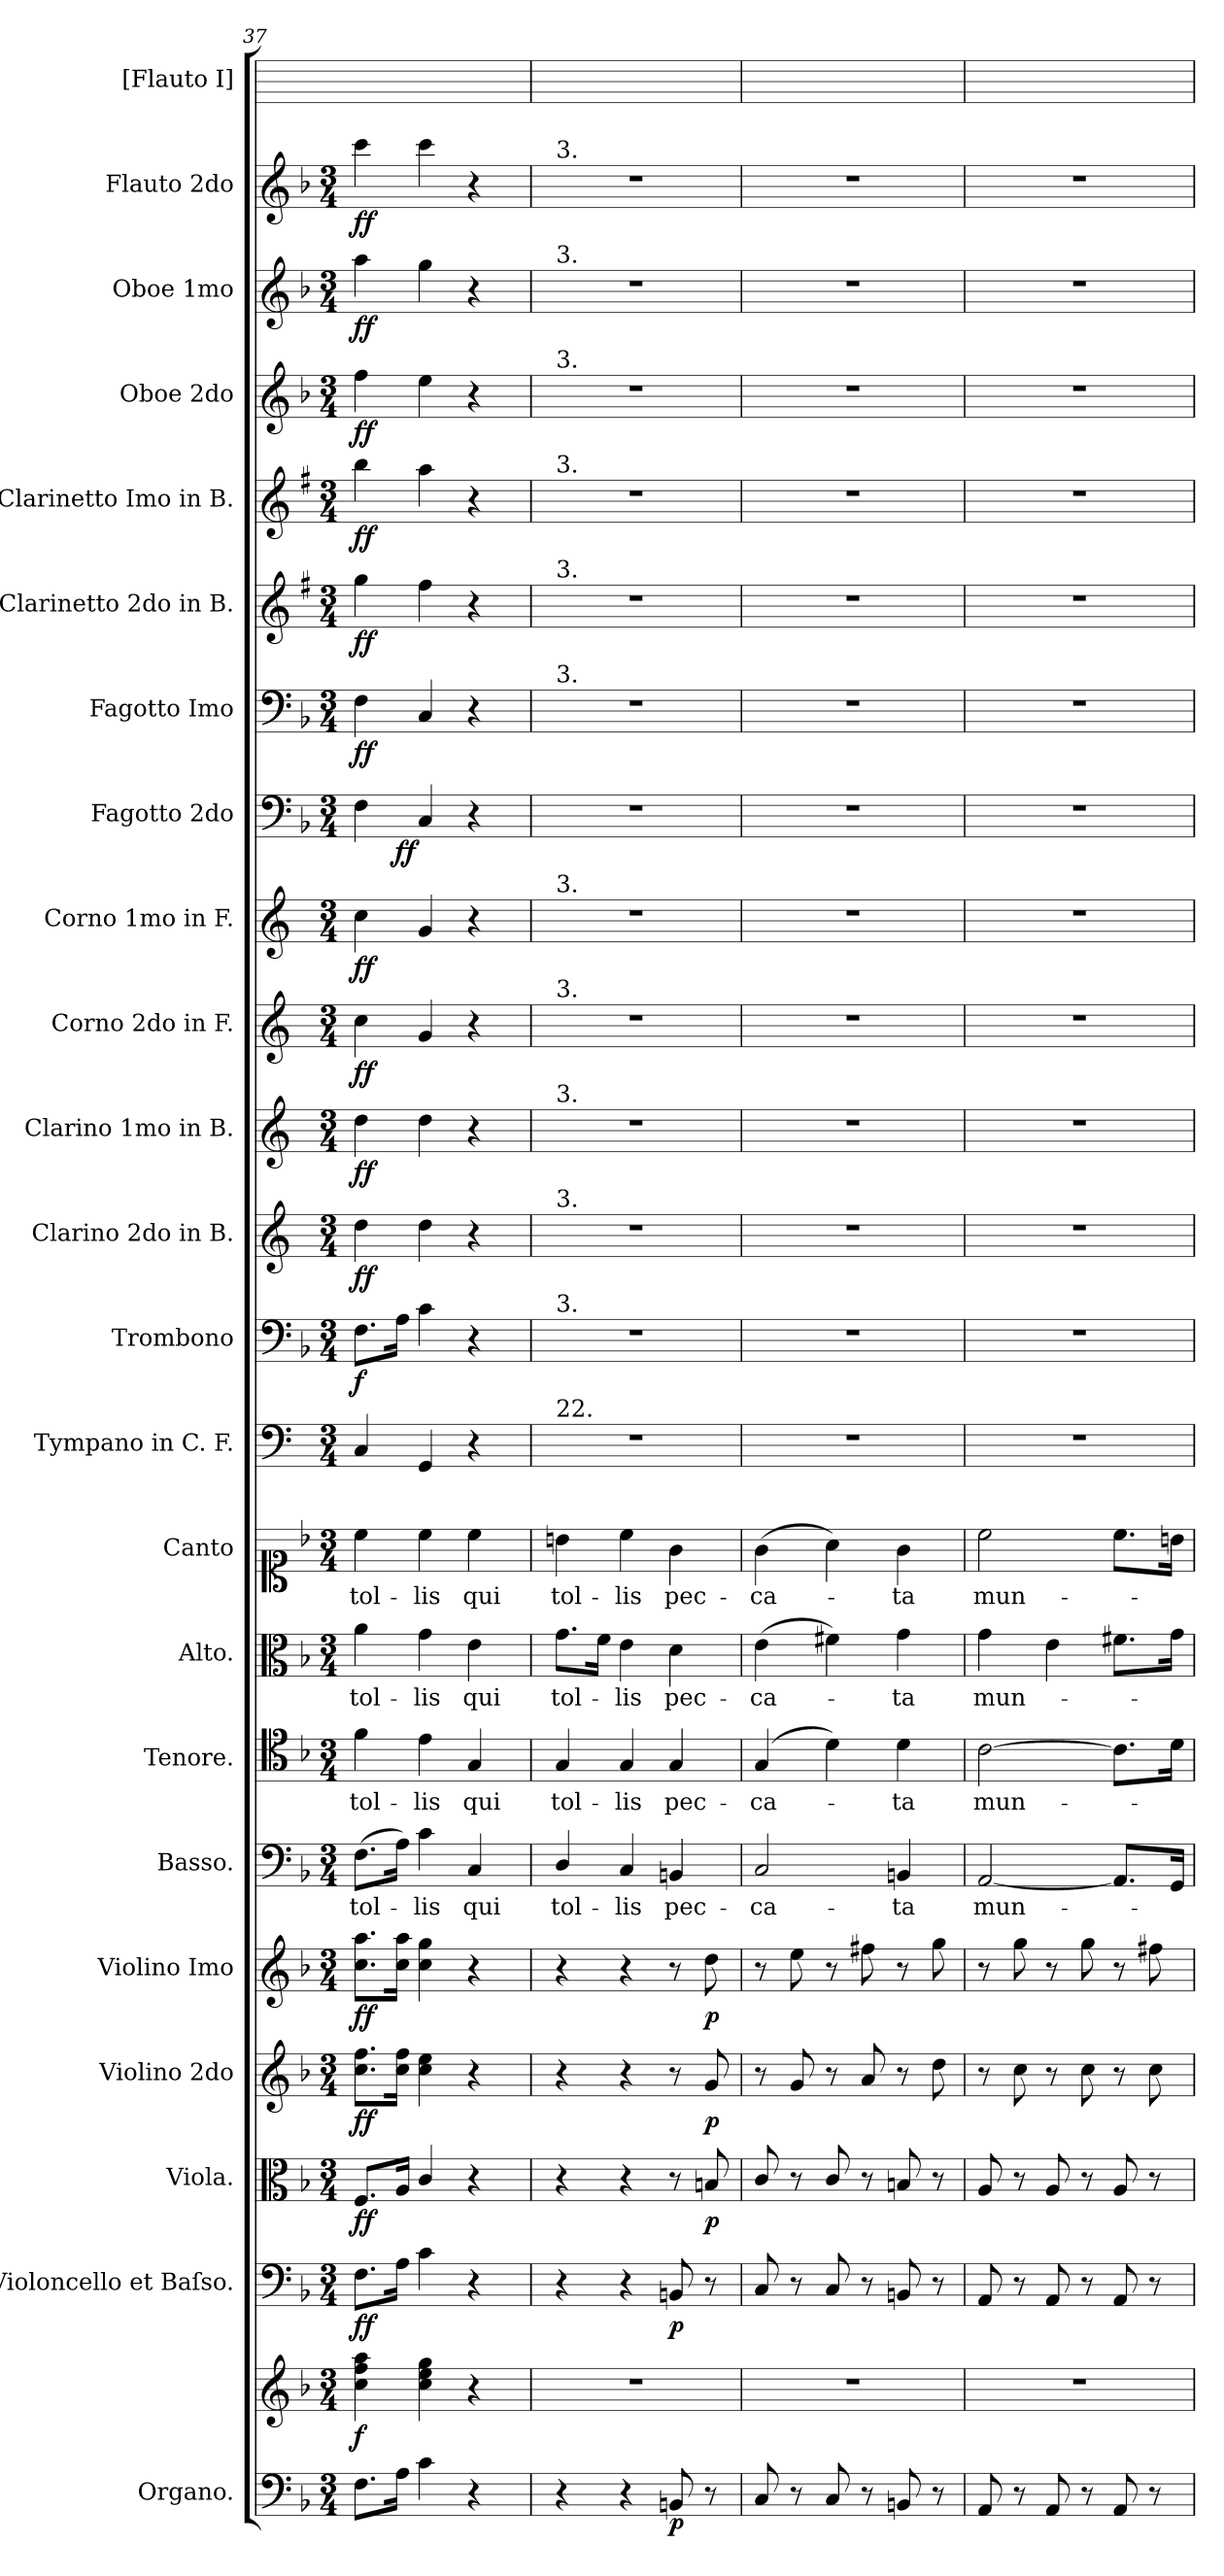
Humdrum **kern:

**kern	**kern	**dynam	**kern	**dynam	**kern	**dynam	**kern	**dynam	**kern	**dynam	**kern	**text	**kern	**text	**kern	**text	**kern	**text	**kern	**kern	**dynam	**kern	**dynam	**kern	**dynam	**kern	**dynam	**kern	**dynam	**kern	**dynam	**kern	**dynam	**kern	**dynam	**kern	**dynam	**kern	**dynam	**kern	**dynam	**kern	**dynam	**kern
*part23	*part23	*part23	*part22	*part22	*part21	*part21	*part20	*part20	*part19	*part19	*part18	*part18	*part17	*part17	*part16	*part16	*part15	*part15	*part14	*part13	*part13	*part12	*part12	*part11	*part11	*part10	*part10	*part9	*part9	*part8	*part8	*part7	*part7	*part6	*part6	*part5	*part5	*part4	*part4	*part3	*part3	*part2	*part2	*part1
*staff24	*staff23	*staff23/24	*staff22	*staff22	*staff21	*staff21	*staff20	*staff20	*staff19	*staff19	*staff18	*staff18	*staff17	*staff17	*staff16	*staff16	*staff15	*staff15	*staff14	*staff13	*staff13	*staff12	*staff12	*staff11	*staff11	*staff10	*staff10	*staff9	*staff9	*staff8	*staff8	*staff7	*staff7	*staff6	*staff6	*staff5	*staff5	*staff4	*staff4	*staff3	*staff3	*staff2	*staff2	*staff1
*I"Organo.	*	*	*I"Violoncello et Baſso.	*	*I"Viola.	*	*I"Violino 2do	*	*I"Violino Imo	*	*I"Basso.	*	*I"Tenore.	*	*I"Alto.	*	*I"Canto	*	*I"Tympano in C. F.	*I"Trombono	*	*I"Clarino 2do in B.	*	*I"Clarino 1mo in B.	*	*I"Corno 2do in F.	*	*I"Corno 1mo in F.	*	*I"Fagotto 2do	*	*I"Fagotto Imo	*	*I"Clarinetto 2do in B.	*	*I"Clarinetto Imo in B.	*	*I"Oboe 2do	*	*I"Oboe 1mo	*	*I"Flauto 2do	*	*I"[Flauto I]
*I'org	*	*	*I'vlc|cb	*	*I'vla	*	*I'vl 2	*	*I'vl 1	*	*I'B	*	*I'T	*	*I'A	*	*I'S	*	*I'timp	*I'trb	*	*I'clno 2 in B|b	*	*I'clno 1 in B|b	*	*I'cor 2 in F	*	*I'cor 1 in F	*	*I'fag 2	*	*I'fag 1	*	*I'cl 2 in B|b	*	*I'cl 1 in B|b	*	*I'ob 2	*	*I'ob 1	*	*I'fl 2	*	*I'fl 1
*clefF4	*clefG2	*	*clefF4	*	*clefC3	*	*clefG2	*	*clefG2	*	*clefF4	*	*clefC4	*	*clefC3	*	*clefC1	*	*clefF4	*clefF4	*	*clefG2	*	*clefG2	*	*clefG2	*	*clefG2	*	*clefF4	*	*clefF4	*	*clefG2	*	*clefG2	*	*clefG2	*	*clefG2	*	*clefG2	*	*
*	*	*	*	*	*	*	*	*	*	*	*	*	*	*	*	*	*	*	*ITrd-3c-5	*	*	*ITrd1c2	*	*ITrd1c2	*	*ITrd4c7	*	*ITrd4c7	*	*	*	*	*	*ITrd1c2	*	*ITrd1c2	*	*	*	*	*	*	*	*
*k[b-]	*k[b-]	*	*k[b-]	*	*k[b-]	*	*k[b-]	*	*k[b-]	*	*k[b-]	*	*k[b-]	*	*k[b-]	*	*k[b-]	*	*k[b-]	*k[b-]	*	*k[b-e-]	*	*k[b-e-]	*	*k[b-]	*	*k[b-]	*	*k[b-]	*	*k[b-]	*	*k[b-]	*	*k[b-]	*	*k[b-]	*	*k[b-]	*	*k[b-]	*	*
*F:	*F:	*	*F:	*	*F:	*	*F:	*	*F:	*	*F:	*	*F:	*	*F:	*	*F:	*	*	*F:	*	*	*	*	*	*	*	*	*	*F:	*	*F:	*	*F:	*	*F:	*	*F:	*	*F:	*	*F:	*	*
*M3/4	*M3/4	*	*M3/4	*	*M3/4	*	*M3/4	*	*M3/4	*	*M3/4	*	*M3/4	*	*M3/4	*	*M3/4	*	*M3/4	*M3/4	*	*M3/4	*	*M3/4	*	*M3/4	*	*M3/4	*	*M3/4	*	*M3/4	*	*M3/4	*	*M3/4	*	*M3/4	*	*M3/4	*	*M3/4	*	*
=37	=37	=37	=37	=37	=37	=37	=37	=37	=37	=37	=37	=37	=37	=37	=37	=37	=37	=37	=37	=37	=37	=37	=37	=37	=37	=37	=37	=37	=37	=37	=37	=37	=37	=37	=37	=37	=37	=37	=37	=37	=37	=37	=37	=37
!	!	!LO:DY:b	!	!	!	!LO:DY:b	!	!LO:DY:b	!	!LO:DY:b	!	!	!	!	!	!	!	!	!	!	!	!	!	!	!	!	!	!	!	!	!	!	!	!	!	!	!	!	!	!	!	!	!	!
*	*	*	*	*	*	*	*	*	*	*	*	*	*	*	*	*	*	*	*	*	*	*	*	*	*	*	*	*	*	*^	*	*	*	*	*	*	*	*	*	*	*	*	*	*
8.F\L	4cc\ 4ff\ 4aa\	f	8.F\L	ff	8.F/L	ff	8.cc\ 8.ff\L	ff	8.cc\ 8.aa\L	ff	(8.F\L	tol-	4f\	tol-	4a\	tol-	4cc\	tol-	4F/	8.F\L	f	4cc\	ff	4cc\	ff	4f\	ff	4f\	ff	4F\	8.ryy	.	4F\	ff	4ff\	ff	4aa\	ff	4ff\	ff	4aa\	ff	4ccc\	ff	2.ryy
16A\Jk	.	.	16A\Jk	.	16A/Jk	.	16cc\ 16ff\Jk	.	16cc\ 16aa\Jk	.	16A\Jk)	.	.	.	.	.	.	.	.	16A\Jk	.	.	.	.	.	.	.	.	.	.	2ryy	ff	.	.	.	.	.	.	.	.	.	.	.	.	.
4c\	4cc\ 4ee\ 4gg\	.	4c\	.	4c/	.	4cc\ 4ee\	.	4cc\ 4gg\	.	4c\	-lis	4e\	-lis	4g\	-lis	4cc\	-lis	4C/	4c\	.	4cc\	.	4cc\	.	4c/	.	4c/	.	4C/	.	.	4C/	.	4ee\	.	4gg\	.	4ee\	.	4gg\	.	4ccc\	.	.
4r	4r	.	4r	.	4r	.	4r	.	4r	.	4C/	qui	4G/	qui	4e\	qui	4cc\	qui	4r	4r	.	4r	.	4r	.	4r	.	4r	.	4r	.	.	4r	.	4r	.	4r	.	4r	.	4r	.	4r	.	.
.	.	.	.	.	.	.	.	.	.	.	.	.	.	.	.	.	.	.	.	.	.	.	.	.	.	.	.	.	.	.	16ryy	.	.	.	.	.	.	.	.	.	.	.	.	.	.
=38	=38	=38	=38	=38	=38	=38	=38	=38	=38	=38	=38	=38	=38	=38	=38	=38	=38	=38	=38	=38	=38	=38	=38	=38	=38	=38	=38	=38	=38	=38	=38	=38	=38	=38	=38	=38	=38	=38	=38	=38	=38	=38	=38	=38	=38
!	!	!	!	!	!	!	!	!	!	!	!	!	!	!	!	!	!	!	!	!	!	!	!	!	!	!	!	!	!	!	!	!	!	!	!	!	!	!	!	!	!	!	!LO:TX:a:t=3.	!	!
!	!	!	!	!	!	!	!	!	!	!	!	!	!	!	!	!	!	!	!	!	!	!	!	!	!	!	!	!	!	!	!	!	!	!	!	!	!	!	!	!	!LO:TX:a:t=3.	!	!	!	!
!	!	!	!	!	!	!	!	!	!	!	!	!	!	!	!	!	!	!	!	!	!	!	!	!	!	!	!	!	!	!	!	!	!	!	!	!	!	!	!LO:TX:a:t=3.	!	!	!	!	!	!
!	!	!	!	!	!	!	!	!	!	!	!	!	!	!	!	!	!	!	!	!	!	!	!	!	!	!	!	!	!	!	!	!	!	!	!	!	!LO:TX:a:t=3.	!	!	!	!	!	!	!	!
!	!	!	!	!	!	!	!	!	!	!	!	!	!	!	!	!	!	!	!	!	!	!	!	!	!	!	!	!	!	!	!	!	!	!	!LO:TX:a:t=3.	!	!	!	!	!	!	!	!	!	!
!	!	!	!	!	!	!	!	!	!	!	!	!	!	!	!	!	!	!	!	!	!	!	!	!	!	!	!	!	!	!	!	!	!LO:TX:a:t=3.	!	!	!	!	!	!	!	!	!	!	!	!
!	!	!	!	!	!	!	!	!	!	!	!	!	!	!	!	!	!	!	!	!	!	!	!	!	!	!	!	!	!	!LO:TX:a:t=3.	!	!	!	!	!	!	!	!	!	!	!	!	!	!	!
!	!	!	!	!	!	!	!	!	!	!	!	!	!	!	!	!	!	!	!	!	!	!	!	!	!	!	!	!LO:TX:a:t=3.	!	!	!	!	!	!	!	!	!	!	!	!	!	!	!	!	!
!	!	!	!	!	!	!	!	!	!	!	!	!	!	!	!	!	!	!	!	!	!	!	!	!	!	!LO:TX:a:t=3.	!	!	!	!	!	!	!	!	!	!	!	!	!	!	!	!	!	!	!
!	!	!	!	!	!	!	!	!	!	!	!	!	!	!	!	!	!	!	!	!	!	!	!	!LO:TX:a:t=3.	!	!	!	!	!	!	!	!	!	!	!	!	!	!	!	!	!	!	!	!	!
!	!	!	!	!	!	!	!	!	!	!	!	!	!	!	!	!	!	!	!	!	!	!LO:TX:a:t=3.	!	!	!	!	!	!	!	!	!	!	!	!	!	!	!	!	!	!	!	!	!	!	!
!	!	!	!	!	!	!	!	!	!	!	!	!	!	!	!	!	!	!	!	!LO:TX:a:t=3.	!	!	!	!	!	!	!	!	!	!	!	!	!	!	!	!	!	!	!	!	!	!	!	!	!
!	!	!	!	!	!	!	!	!	!	!	!	!	!	!	!	!	!	!	!LO:TX:a:t=22.	!	!	!	!	!	!	!	!	!	!	!	!	!	!	!	!	!	!	!	!	!	!	!	!	!	!
*	*	*	*	*	*	*	*	*	*	*	*	*	*	*	*	*	*	*	*	*	*	*	*	*	*	*	*	*	*	*v	*v	*	*	*	*	*	*	*	*	*	*	*	*	*	*
4r	2.r	.	4r	.	4r	.	4r	.	4r	.	4D/	tol-	4G/	tol-	8.g\L	tol-	4bn\	tol-	2.r	2.r	.	2.r	.	2.r	.	2.r	.	2.r	.	2.r	.	2.r	.	2.r	.	2.r	.	2.r	.	2.r	.	2.r	.	2.ryy
.	.	.	.	.	.	.	.	.	.	.	.	.	.	.	16f\Jk	.	.	.	.	.	.	.	.	.	.	.	.	.	.	.	.	.	.	.	.	.	.	.	.	.	.	.	.	.
4r	.	.	4r	.	4r	.	4r	.	4r	.	4C/	-lis	4G/	-lis	4e\	-lis	4cc\	-lis	.	.	.	.	.	.	.	.	.	.	.	.	.	.	.	.	.	.	.	.	.	.	.	.	.	.
!	!	!LO:DY:b=2	!	!	!	!	!	!	!	!	!	!	!	!	!	!	!	!	!	!	!	!	!	!	!	!	!	!	!	!	!	!	!	!	!	!	!	!	!	!	!	!	!	!
8BBn/	.	p	8BBn/	p	8r	.	8r	.	8r	.	4BBn/	pec-	4G/	pec-	4d\	pec-	4g\	pec-	.	.	.	.	.	.	.	.	.	.	.	.	.	.	.	.	.	.	.	.	.	.	.	.	.	.
!	!	!	!	!	!	!LO:DY:b	!	!LO:DY:b	!	!LO:DY:b	!	!	!	!	!	!	!	!	!	!	!	!	!	!	!	!	!	!	!	!	!	!	!	!	!	!	!	!	!	!	!	!	!	!
8r	.	.	8r	.	8Bn/	p	8g/	p	8dd\	p	.	.	.	.	.	.	.	.	.	.	.	.	.	.	.	.	.	.	.	.	.	.	.	.	.	.	.	.	.	.	.	.	.	.
=39	=39	=39	=39	=39	=39	=39	=39	=39	=39	=39	=39	=39	=39	=39	=39	=39	=39	=39	=39	=39	=39	=39	=39	=39	=39	=39	=39	=39	=39	=39	=39	=39	=39	=39	=39	=39	=39	=39	=39	=39	=39	=39	=39	=39
8C/	2.r	.	8C/	.	8c/	.	8r	.	8r	.	2C/	-ca-	(4G/	-ca-	(4e\	-ca-	(4g\	-ca-	2.r	2.r	.	2.r	.	2.r	.	2.r	.	2.r	.	2.r	.	2.r	.	2.r	.	2.r	.	2.r	.	2.r	.	2.r	.	2.ryy
8r	.	.	8r	.	8r	.	8g/	.	8ee\	.	.	.	.	.	.	.	.	.	.	.	.	.	.	.	.	.	.	.	.	.	.	.	.	.	.	.	.	.	.	.	.	.	.	.
8C/	.	.	8C/	.	8c/	.	8r	.	8r	.	.	.	4d\)	.	4f#X\)	.	4a\)	.	.	.	.	.	.	.	.	.	.	.	.	.	.	.	.	.	.	.	.	.	.	.	.	.	.	.
8r	.	.	8r	.	8r	.	8a/	.	8ff#X\	.	.	.	.	.	.	.	.	.	.	.	.	.	.	.	.	.	.	.	.	.	.	.	.	.	.	.	.	.	.	.	.	.	.	.
8BBn/	.	.	8BBn/	.	8Bn/	.	8r	.	8r	.	4BBn/	-ta	4d\	-ta	4g\	-ta	4g\	-ta	.	.	.	.	.	.	.	.	.	.	.	.	.	.	.	.	.	.	.	.	.	.	.	.	.	.
8r	.	.	8r	.	8r	.	8dd\	.	8gg\	.	.	.	.	.	.	.	.	.	.	.	.	.	.	.	.	.	.	.	.	.	.	.	.	.	.	.	.	.	.	.	.	.	.	.
=40	=40	=40	=40	=40	=40	=40	=40	=40	=40	=40	=40	=40	=40	=40	=40	=40	=40	=40	=40	=40	=40	=40	=40	=40	=40	=40	=40	=40	=40	=40	=40	=40	=40	=40	=40	=40	=40	=40	=40	=40	=40	=40	=40	=40
8AA/	2.r	.	8AA/	.	8A/	.	8r	.	8r	.	[2AA/	mun-	[2c\	mun-	4g\	mun-	2cc\	mun-	2.r	2.r	.	2.r	.	2.r	.	2.r	.	2.r	.	2.r	.	2.r	.	2.r	.	2.r	.	2.r	.	2.r	.	2.r	.	2.ryy
8r	.	.	8r	.	8r	.	8cc\	.	8gg\	.	.	.	.	.	.	.	.	.	.	.	.	.	.	.	.	.	.	.	.	.	.	.	.	.	.	.	.	.	.	.	.	.	.	.
8AA/	.	.	8AA/	.	8A/	.	8r	.	8r	.	.	.	.	.	4e\	.	.	.	.	.	.	.	.	.	.	.	.	.	.	.	.	.	.	.	.	.	.	.	.	.	.	.	.	.
8r	.	.	8r	.	8r	.	8cc\	.	8gg\	.	.	.	.	.	.	.	.	.	.	.	.	.	.	.	.	.	.	.	.	.	.	.	.	.	.	.	.	.	.	.	.	.	.	.
8AA/	.	.	8AA/	.	8A/	.	8r	.	8r	.	8.AA/L]	.	8.c\L]	.	8.f#X\L	.	8.cc\L	.	.	.	.	.	.	.	.	.	.	.	.	.	.	.	.	.	.	.	.	.	.	.	.	.	.	.
8r	.	.	8r	.	8r	.	8cc\	.	8ff#X\	.	.	.	.	.	.	.	.	.	.	.	.	.	.	.	.	.	.	.	.	.	.	.	.	.	.	.	.	.	.	.	.	.	.	.
.	.	.	.	.	.	.	.	.	.	.	16GG/Jk	.	16d\Jk	.	16g\Jk	.	16bn\Jk	.	.	.	.	.	.	.	.	.	.	.	.	.	.	.	.	.	.	.	.	.	.	.	.	.	.	.
=	=	=	=	=	=	=	=	=	=	=	=	=	=	=	=	=	=	=	=	=	=	=	=	=	=	=	=	=	=	=	=	=	=	=	=	=	=	=	=	=	=	=	=	=
*-	*-	*-	*-	*-	*-	*-	*-	*-	*-	*-	*-	*-	*-	*-	*-	*-	*-	*-	*-	*-	*-	*-	*-	*-	*-	*-	*-	*-	*-	*-	*-	*-	*-	*-	*-	*-	*-	*-	*-	*-	*-	*-	*-	*-
